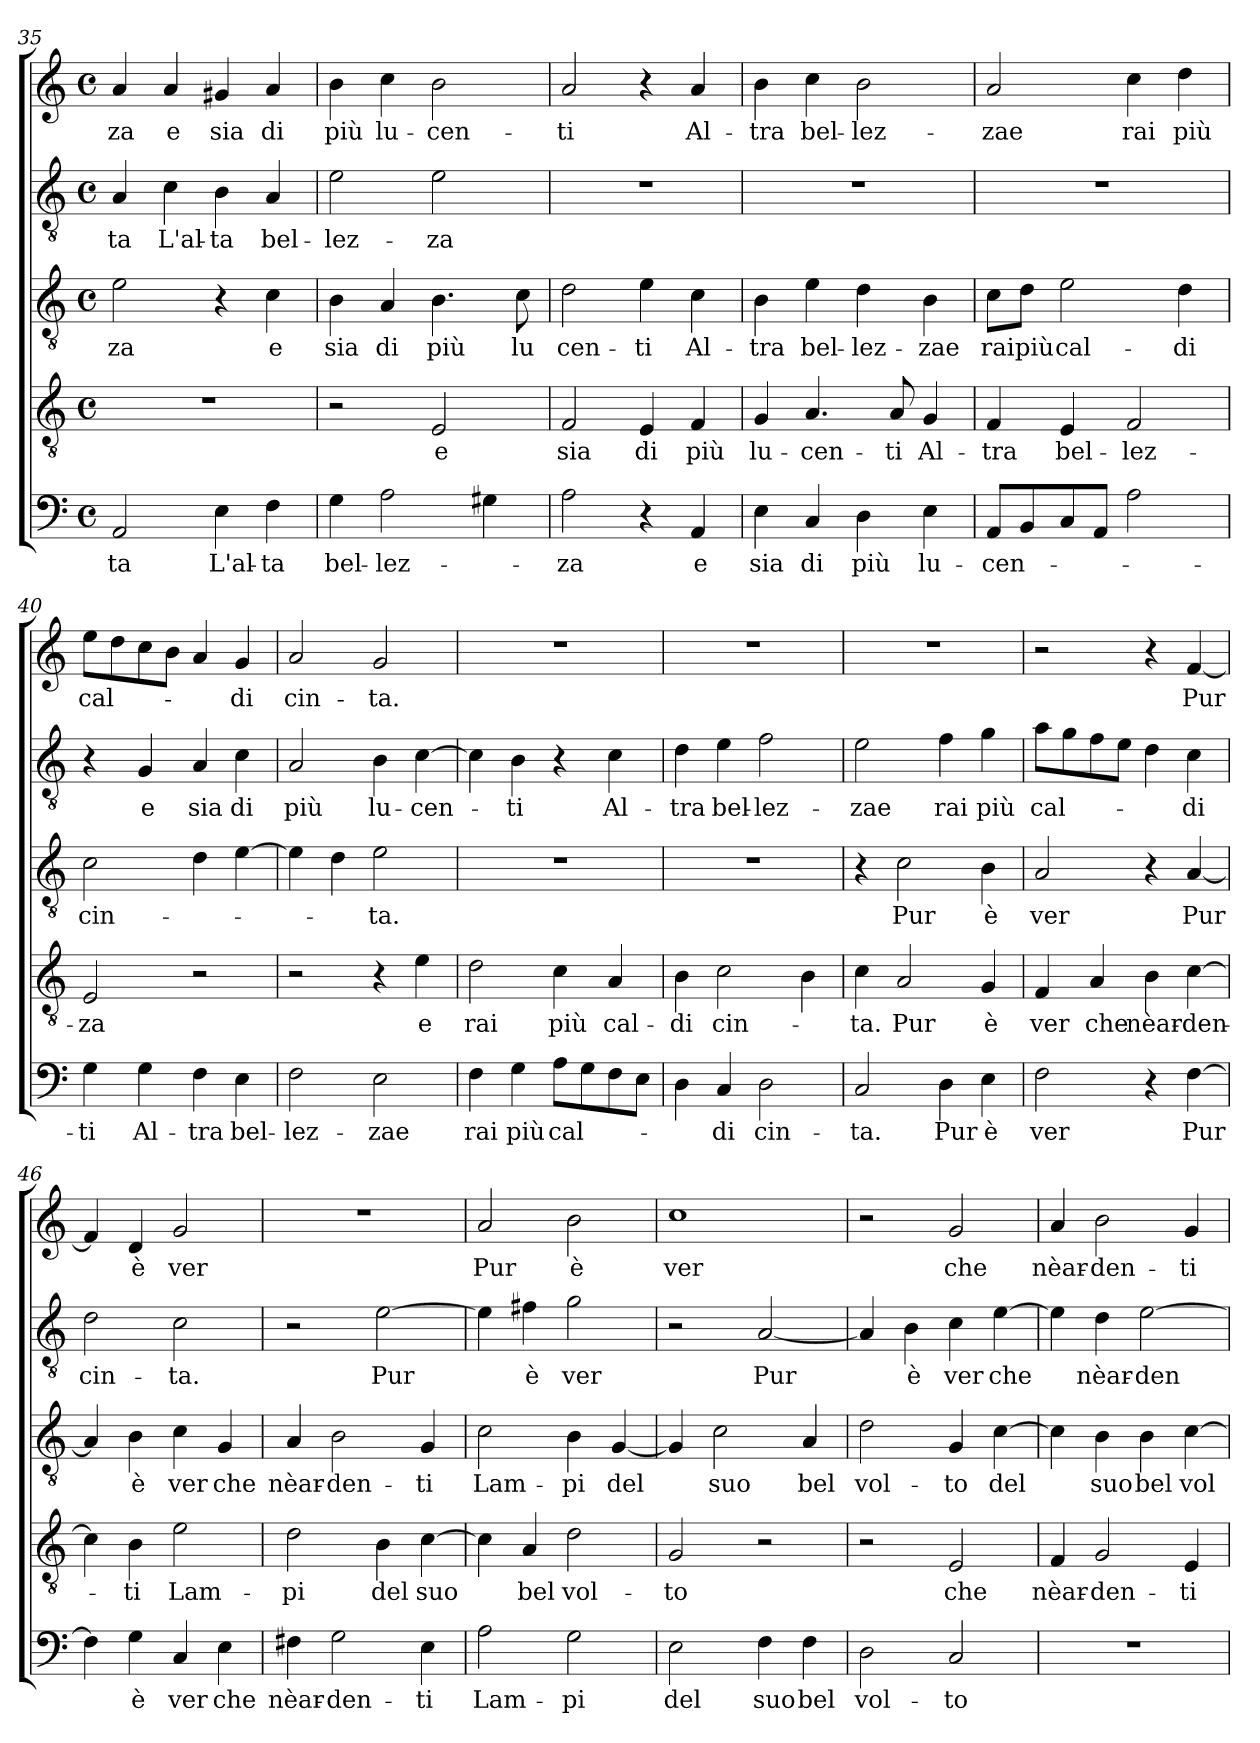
**kern	**text	**kern	**text	**kern	**text	**kern	**text	**kern	**text
*part5	*part5	*part4	*part4	*part3	*part3	*part2	*part2	*part1	*part1
*staff5	*staff5	*staff4	*staff4	*staff3	*staff3	*staff2	*staff2	*staff1	*staff1
*clefF4	*	*clefGv2	*	*clefGv2	*	*clefGv2	*	*clefG2	*
*k[]	*	*k[]	*	*k[]	*	*k[]	*	*k[]	*
*C:	*	*C:	*	*C:	*	*C:	*	*C:	*
*M4/4	*	*M4/4	*	*M4/4	*	*M4/4	*	*M4/4	*
*met(c)	*	*met(c)	*	*met(c)	*	*met(c)	*	*met(c)	*
=35	=35	=35	=35	=35	=35	=35	=35	=35	=35
2AA/	-ta	1r	.	2e\	-za	4A/	-ta	4a/	-za
.	.	.	.	.	.	4c\	L'al-	4a/	e
4E\	L'al-	.	.	4r	.	4B\	-ta	4g#X/	sia
4F\	-ta	.	.	4c\	e	4A/	bel-	4a/	di
!!LO:LB:g=z
=36	=36	=36	=36	=36	=36	=36	=36	=36	=36
4G\	bel-	2r	.	4B\	sia	2e\	-lez-	4b\	più
2A\	-lez-	.	.	4A/	di	.	.	4cc\	lu-
.	.	2E/	e	4.B\	più	2e\	-za	2b\	-cen-
4G#X\	.	.	.	.	.	.	.	.	.
.	.	.	.	8c\	lu	.	.	.	.
=37	=37	=37	=37	=37	=37	=37	=37	=37	=37
2A\	-za	2F/	sia	2d\	cen-	1r	.	2a/	-ti
4r	.	4E/	di	4e\	-ti	.	.	4r	.
4AA/	e	4F/	più	4c\	Al-	.	.	4a/	Al-
=38	=38	=38	=38	=38	=38	=38	=38	=38	=38
4E\	sia	4G/	lu-	4B\	-tra	1r	.	4b\	-tra
4C/	di	4.A/	-cen-	4e\	bel-	.	.	4cc\	bel-
4D\	più	.	.	4d\	-lez-	.	.	2b\	-lez-
.	.	8A/	-ti	.	.	.	.	.	.
4E\	lu-	4G/	Al-	4B\	-zae	.	.	.	.
=39	=39	=39	=39	=39	=39	=39	=39	=39	=39
8AA/L	-cen-	4F/	-tra	8c\L	rai	1r	.	2a/	-zae
8BB/	.	.	.	8d\J	più	.	.	.	.
8C/	.	4E/	bel-	2e\	cal-	.	.	.	.
8AA/J	.	.	.	.	.	.	.	.	.
2A\	.	2F/	-lez-	.	.	.	.	4cc\	rai
.	.	.	.	4d\	-di	.	.	4dd\	più
=40	=40	=40	=40	=40	=40	=40	=40	=40	=40
4G\	-ti	2E/	-za	2c\	cin-	4r	.	8ee\L	cal-
.	.	.	.	.	.	.	.	8dd\	.
4G\	Al-	.	.	.	.	4G/	e	8cc\	.
.	.	.	.	.	.	.	.	8b\J	.
4F\	-tra	2r	.	4d\	.	4A/	sia	4a/	.
4E\	bel-	.	.	[4e\	.	4c\	di	4g/	-di
!!LO:LB:g=z
=41	=41	=41	=41	=41	=41	=41	=41	=41	=41
2F\	-lez-	2r	.	4e\]	.	2A/	più	2a/	cin-
.	.	.	.	4d\	.	.	.	.	.
2E\	-zae	4r	.	2e\	-ta.	4B\	lu-	2g/	-ta.
.	.	4e\	e	.	.	[4c\	-cen-	.	.
=42	=42	=42	=42	=42	=42	=42	=42	=42	=42
4F\	rai	2d\	rai	1r	.	4c\]	.	1r	.
4G\	più	.	.	.	.	4B\	-ti	.	.
8A\L	cal-	4c\	più	.	.	4r	.	.	.
8G\	.	.	.	.	.	.	.	.	.
8F\	.	4A/	cal-	.	.	4c\	Al-	.	.
8E\J	.	.	.	.	.	.	.	.	.
=43	=43	=43	=43	=43	=43	=43	=43	=43	=43
4D\	.	4B\	-di	1r	.	4d\	-tra	1r	.
4C/	-di	2c\	cin-	.	.	4e\	bel-	.	.
2D\	cin-	.	.	.	.	2f\	-lez-	.	.
.	.	4B\	.	.	.	.	.	.	.
=44	=44	=44	=44	=44	=44	=44	=44	=44	=44
2C/	-ta.	4c\	-ta.	4r	.	2e\	-zae	1r	.
.	.	2A/	Pur	2c\	Pur	.	.	.	.
4D\	Pur	.	.	.	.	4f\	rai	.	.
4E\	è	4G/	è	4B\	è	4g\	più	.	.
=45	=45	=45	=45	=45	=45	=45	=45	=45	=45
2F\	ver	4F/	ver	2A/	ver	8a\L	cal-	2r	.
.	.	.	.	.	.	8g\	.	.	.
.	.	4A/	che	.	.	8f\	.	.	.
.	.	.	.	.	.	8e\J	.	.	.
4r	.	4B\	nèar-	4r	.	4d\	.	4r	.
[4F\	Pur	[4c\	-den-	[4A/	Pur	4c\	-di	[4f/	Pur
!!LO:PB:g=z
=46	=46	=46	=46	=46	=46	=46	=46	=46	=46
4F\]	.	4c\]	.	4A/]	.	2d\	cin-	4f/]	.
4G\	è	4B\	-ti	4B\	è	.	.	4d/	è
4C/	ver	2e\	Lam-	4c\	ver	2c\	-ta.	2g/	ver
4E\	che	.	.	4G/	che	.	.	.	.
=47	=47	=47	=47	=47	=47	=47	=47	=47	=47
4F#X\	nèar-	2d\	-pi	4A/	nèar-	2r	.	1r	.
2G\	-den-	.	.	2B\	-den-	.	.	.	.
.	.	4B\	del	.	.	[2e\	Pur	.	.
4E\	-ti	[4c\	suo	4G/	-ti	.	.	.	.
=48	=48	=48	=48	=48	=48	=48	=48	=48	=48
2A\	Lam-	4c\]	.	2c\	Lam-	4e\]	.	2a/	Pur
.	.	4A/	bel	.	.	4f#X\	è	.	.
2G\	-pi	2d\	vol-	4B\	-pi	2g\	ver	2b\	è
.	.	.	.	[4G/	del	.	.	.	.
=49	=49	=49	=49	=49	=49	=49	=49	=49	=49
2E\	del	2G/	-to	4G/]	.	2r	.	1cc	ver
.	.	.	.	2c\	suo	.	.	.	.
4F\	suo	2r	.	.	.	[2A/	Pur	.	.
4F\	bel	.	.	4A/	bel	.	.	.	.
=50	=50	=50	=50	=50	=50	=50	=50	=50	=50
2D\	vol-	2r	.	2d\	vol-	4A/]	.	2r	.
.	.	.	.	.	.	4B\	è	.	.
2C/	-to	2E/	che	4G/	-to	4c\	ver	2g/	che
.	.	.	.	[4c\	del	[4e\	che	.	.
=51	=51	=51	=51	=51	=51	=51	=51	=51	=51
1r	.	4F/	nèar-	4c\]	.	4e\]	.	4a/	nèar-
.	.	2G/	-den-	4B\	suo	4d\	nèar-	2b\	-den-
.	.	.	.	4B\	bel	[2e\	-den-	.	.
.	.	4E/	-ti	[4c\	vol-	.	.	4g/	-ti
=	=	=	=	=	=	=	=	=	=
*-	*-	*-	*-	*-	*-	*-	*-	*-	*-
